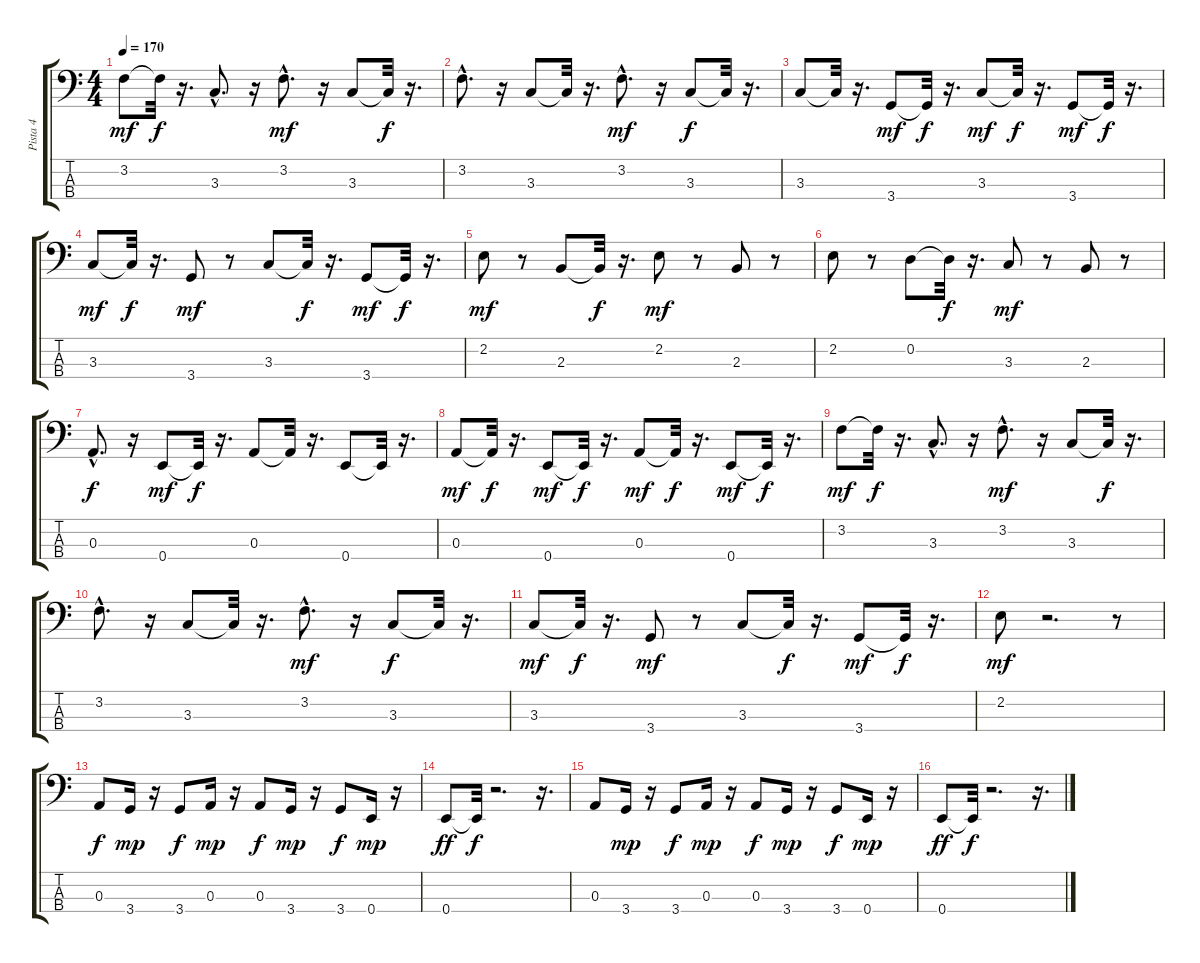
\track ("Pista 4" "Pista 4") {instrument electricbassfinger}
\staff {score tabs}
\tuning (G2 D2 A1 E1) {hide}
\ts (4 4)
\tempo 170
\clef f4
\ks c
3.2.8{dy mf} 3.2{t}.32{dy f} r.16{d} 3.3{hac}.8{d} r.16 3.2{hac}.8{d dy mf} r.16 3.3.8 3.3{t}.32{dy f} r.16{d} |
3.2{hac}.8{d} r.16 3.3.8 3.3{t}.32 r.16{d} 3.2{hac}.8{d dy mf} r.16 3.3.8{dy f} 3.3{t}.32 r.16{d} |
3.3.8 3.3{t}.32 r.16{d} 3.4.8{dy mf} 3.4{t}.32{dy f} r.16{d} 3.3.8{dy mf} 3.3{t}.32{dy f} r.16{d} 3.4.8{dy mf} 3.4{t}.32{dy f} r.16{d} |
3.3.8{dy mf} 3.3{t}.32{dy f} r.16{d} 3.4.8{dy mf} r.8 3.3.8 3.3{t}.32{dy f} r.16{d} 3.4.8{dy mf} 3.4{t}.32{dy f} r.16{d} |
2.2.8{dy mf} r.8 2.3.8 2.3{t}.32{dy f} r.16{d} 2.2.8{dy mf} r.8 2.3.8 r.8 |
2.2.8 r.8 0.2.8 0.2{t}.32{dy f} r.16{d} 3.3.8{dy mf} r.8 2.3.8 r.8 |
0.3{hac}.8{d dy f} r.16 0.4.8{dy mf} 0.4{t}.32{dy f} r.16{d} 0.3.8 0.3{t}.32 r.16{d} 0.4.8 0.4{t}.32 r.16{d} |
0.3.8{dy mf} 0.3{t}.32{dy f} r.16{d} 0.4.8{dy mf} 0.4{t}.32{dy f} r.16{d} 0.3.8{dy mf} 0.3{t}.32{dy f} r.16{d} 0.4.8{dy mf} 0.4{t}.32{dy f} r.16{d} |
3.2.8{dy mf} 3.2{t}.32{dy f} r.16{d} 3.3{hac}.8{d} r.16 3.2{hac}.8{d dy mf} r.16 3.3.8 3.3{t}.32{dy f} r.16{d} |
3.2{hac}.8{d} r.16 3.3.8 3.3{t}.32 r.16{d} 3.2{hac}.8{d dy mf} r.16 3.3.8{dy f} 3.3{t}.32 r.16{d} |
3.3.8{dy mf} 3.3{t}.32{dy f} r.16{d} 3.4.8{dy mf} r.8 3.3.8 3.3{t}.32{dy f} r.16{d} 3.4.8{dy mf} 3.4{t}.32{dy f} r.16{d} |
2.2.8{dy mf} r.2{d} r.8 |
0.3.8{dy f} 3.4.16{dy mp} r.16 3.4.8{dy f} 0.3.16{dy mp} r.16 0.3.8{dy f} 3.4.16{dy mp} r.16 3.4.8{dy f} 0.4.16{dy mp} r.16 |
0.4.8{dy ff} 0.4{t}.32{dy f} r.2{d} r.16{d} |
0.3.8 3.4.16{dy mp} r.16 3.4.8{dy f} 0.3.16{dy mp} r.16 0.3.8{dy f} 3.4.16{dy mp} r.16 3.4.8{dy f} 0.4.16{dy mp} r.16 |
0.4.8{dy ff} 0.4{t}.32{dy f} r.2{d} r.16{d}
